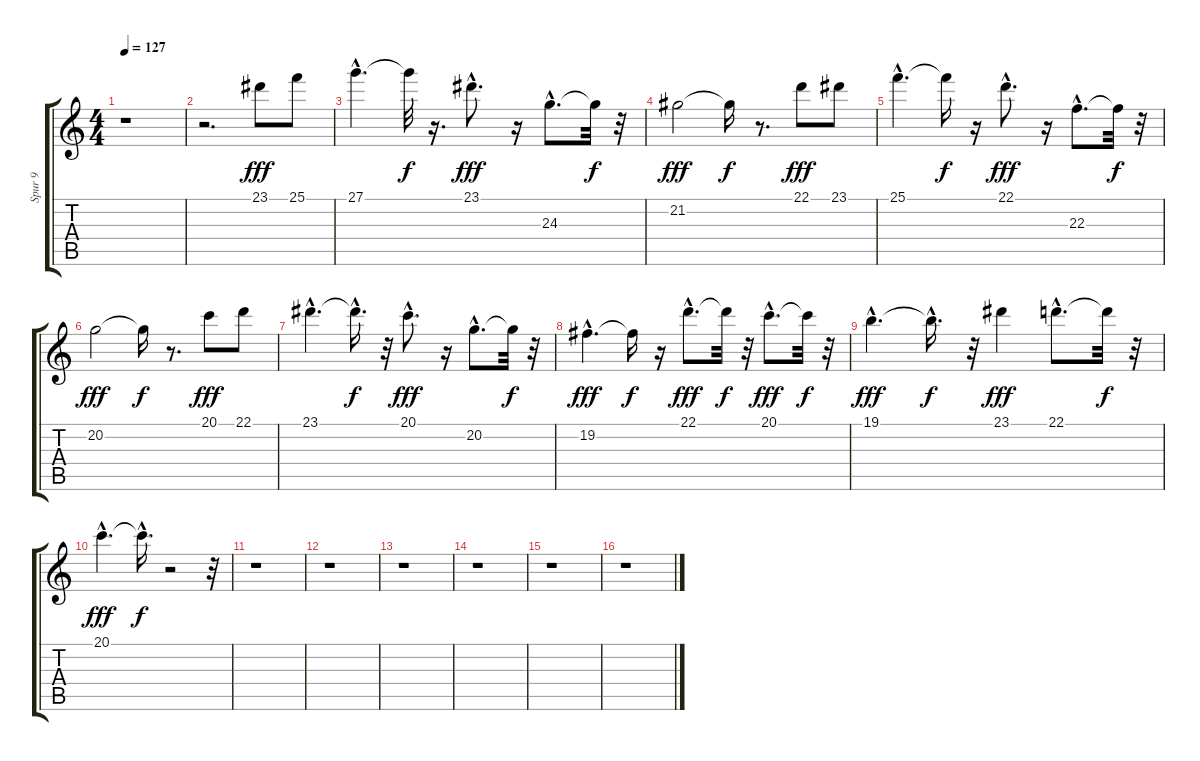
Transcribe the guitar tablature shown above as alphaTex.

\track ("Spur 9" "Spur 9") {instrument stringensemble1}
\staff {score tabs}
\tuning (E4 B3 G3 D3 A2 E2) {hide}
\ts (4 4)
\tempo 127
\clef g2
\ks c
r.1{dy fff instrument stringensemble1} |
r.2{d} 23.1.8 25.1.8 |
27.1{hac}.4{d} 27.1{t}.32{dy f} r.16{d} 23.1{hac}.8{d dy fff} r.16 24.3{hac}.8{d} 24.3{t}.32{dy f} r.32 |
21.2.2{dy fff} 21.2{t}.16{dy f} r.8{d} 22.1.8{dy fff} 23.1.8 |
25.1{hac}.4{d} 25.1{t}.16{dy f} r.16 22.1{hac}.8{d dy fff} r.16 22.3{hac}.8{d} 22.3{t}.32{dy f} r.32 |
20.2.2{dy fff} 20.2{t}.16{dy f} r.8{d} 20.1.8{dy fff} 22.1.8 |
23.1{hac}.4{d} 23.1{hac t}.16{d dy f} r.32 20.1{hac}.8{d dy fff} r.16 20.2{hac}.8{d} 20.2{t}.32{dy f} r.32 |
19.2{hac}.4{d dy fff} 19.2{t}.16{dy f} r.16 22.1{hac}.8{d dy fff} 22.1{t}.32{dy f} r.32 20.1{hac}.8{d dy fff} 20.1{t}.32{dy f} r.32 |
19.1{hac}.4{d dy fff} 19.1{hac t}.16{d dy f} r.32 23.1.4{dy fff} 22.1{hac}.8{d} 22.1{t}.32{dy f} r.32 |
20.1{hac}.4{d dy fff} 20.1{hac t}.16{d dy f} r.2 r.32 |
r.1 |
r.1 |
r.1 |
r.1 |
r.1 |
r.1
